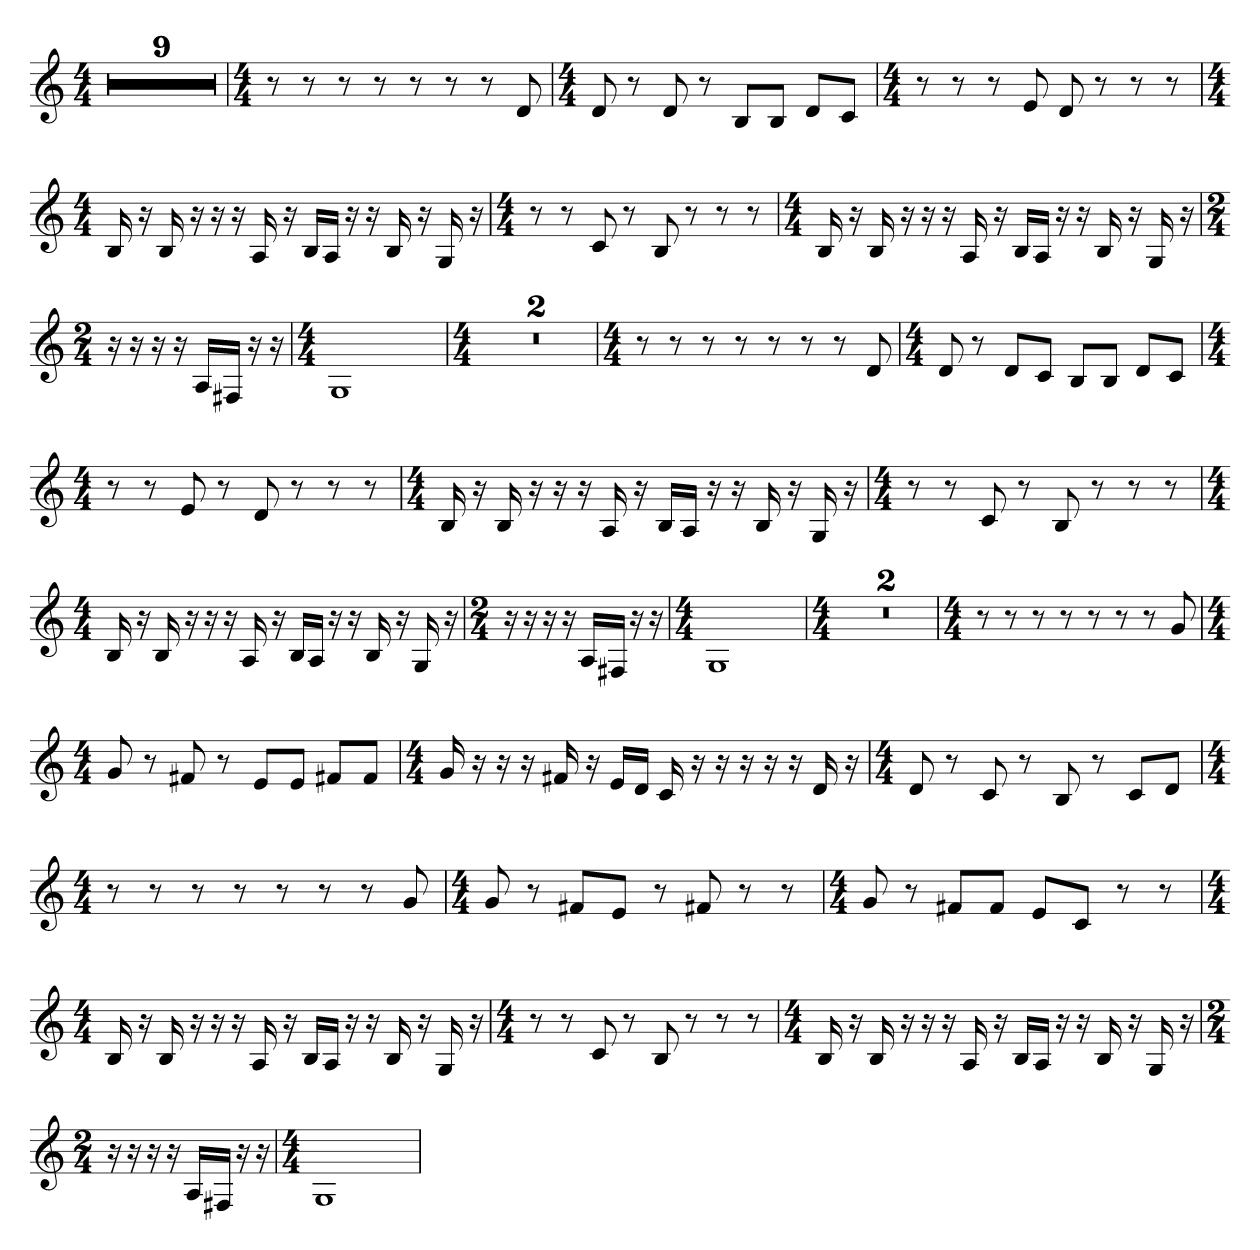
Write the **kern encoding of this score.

**kern
*part1
*staff1
*M4/4
=
1r
=
*M4/4
1r
=
*M4/4
1r
=
*M4/4
1r
=
*M4/4
1r
=
*M4/4
1r
=
*M4/4
1r
=
*M4/4
1r
=
*M4/4
1r
=
*M4/4
8r
8r
8r
8r
8r
8r
8r
8d
=
*M4/4
8d
8r
8d
8r
8BL
8BJ
8dL
8cJ
=
*M4/4
8r
8r
8r
8e
8d
8r
8r
8r
=
*M4/4
16B
16r
16B
16r
16r
16r
16A
16r
16BLL
16AJJ
16r
16r
16B
16r
16G
16r
=
*M4/4
8r
8r
8c
8r
8B
8r
8r
8r
=
*M4/4
16B
16r
16B
16r
16r
16r
16A
16r
16BLL
16AJJ
16r
16r
16B
16r
16G
16r
=
*M2/4
16r
16r
16r
16r
16ALL
16F#XJJ
16r
16r
=
*M4/4
1G
=
*M4/4
1r
=
*M4/4
1r
=
*M4/4
8r
8r
8r
8r
8r
8r
8r
8d
=
*M4/4
8d
8r
8dL
8cJ
8BL
8BJ
8dL
8cJ
=
*M4/4
8r
8r
8e
8r
8d
8r
8r
8r
=
*M4/4
16B
16r
16B
16r
16r
16r
16A
16r
16BLL
16AJJ
16r
16r
16B
16r
16G
16r
=
*M4/4
8r
8r
8c
8r
8B
8r
8r
8r
=
*M4/4
16B
16r
16B
16r
16r
16r
16A
16r
16BLL
16AJJ
16r
16r
16B
16r
16G
16r
=
*M2/4
16r
16r
16r
16r
16ALL
16F#XJJ
16r
16r
=
*M4/4
1G
=
*M4/4
1r
=
*M4/4
1r
=
*M4/4
8r
8r
8r
8r
8r
8r
8r
8g
=
*M4/4
8g
8r
8f#X
8r
8eL
8eJ
8f#XL
8f#J
=
*M4/4
16g
16r
16r
16r
16f#X
16r
16eLL
16dJJ
16c
16r
16r
16r
16r
16r
16d
16r
=
*M4/4
8d
8r
8c
8r
8B
8r
8cL
8dJ
=
*M4/4
8r
8r
8r
8r
8r
8r
8r
8g
=
*M4/4
8g
8r
8f#XL
8eJ
8r
8f#X
8r
8r
=
*M4/4
8g
8r
8f#XL
8f#J
8eL
8cJ
8r
8r
=
*M4/4
16B
16r
16B
16r
16r
16r
16A
16r
16BLL
16AJJ
16r
16r
16B
16r
16G
16r
=
*M4/4
8r
8r
8c
8r
8B
8r
8r
8r
=
*M4/4
16B
16r
16B
16r
16r
16r
16A
16r
16BLL
16AJJ
16r
16r
16B
16r
16G
16r
=
*M2/4
16r
16r
16r
16r
16ALL
16F#XJJ
16r
16r
=
*M4/4
1G
=
*-
